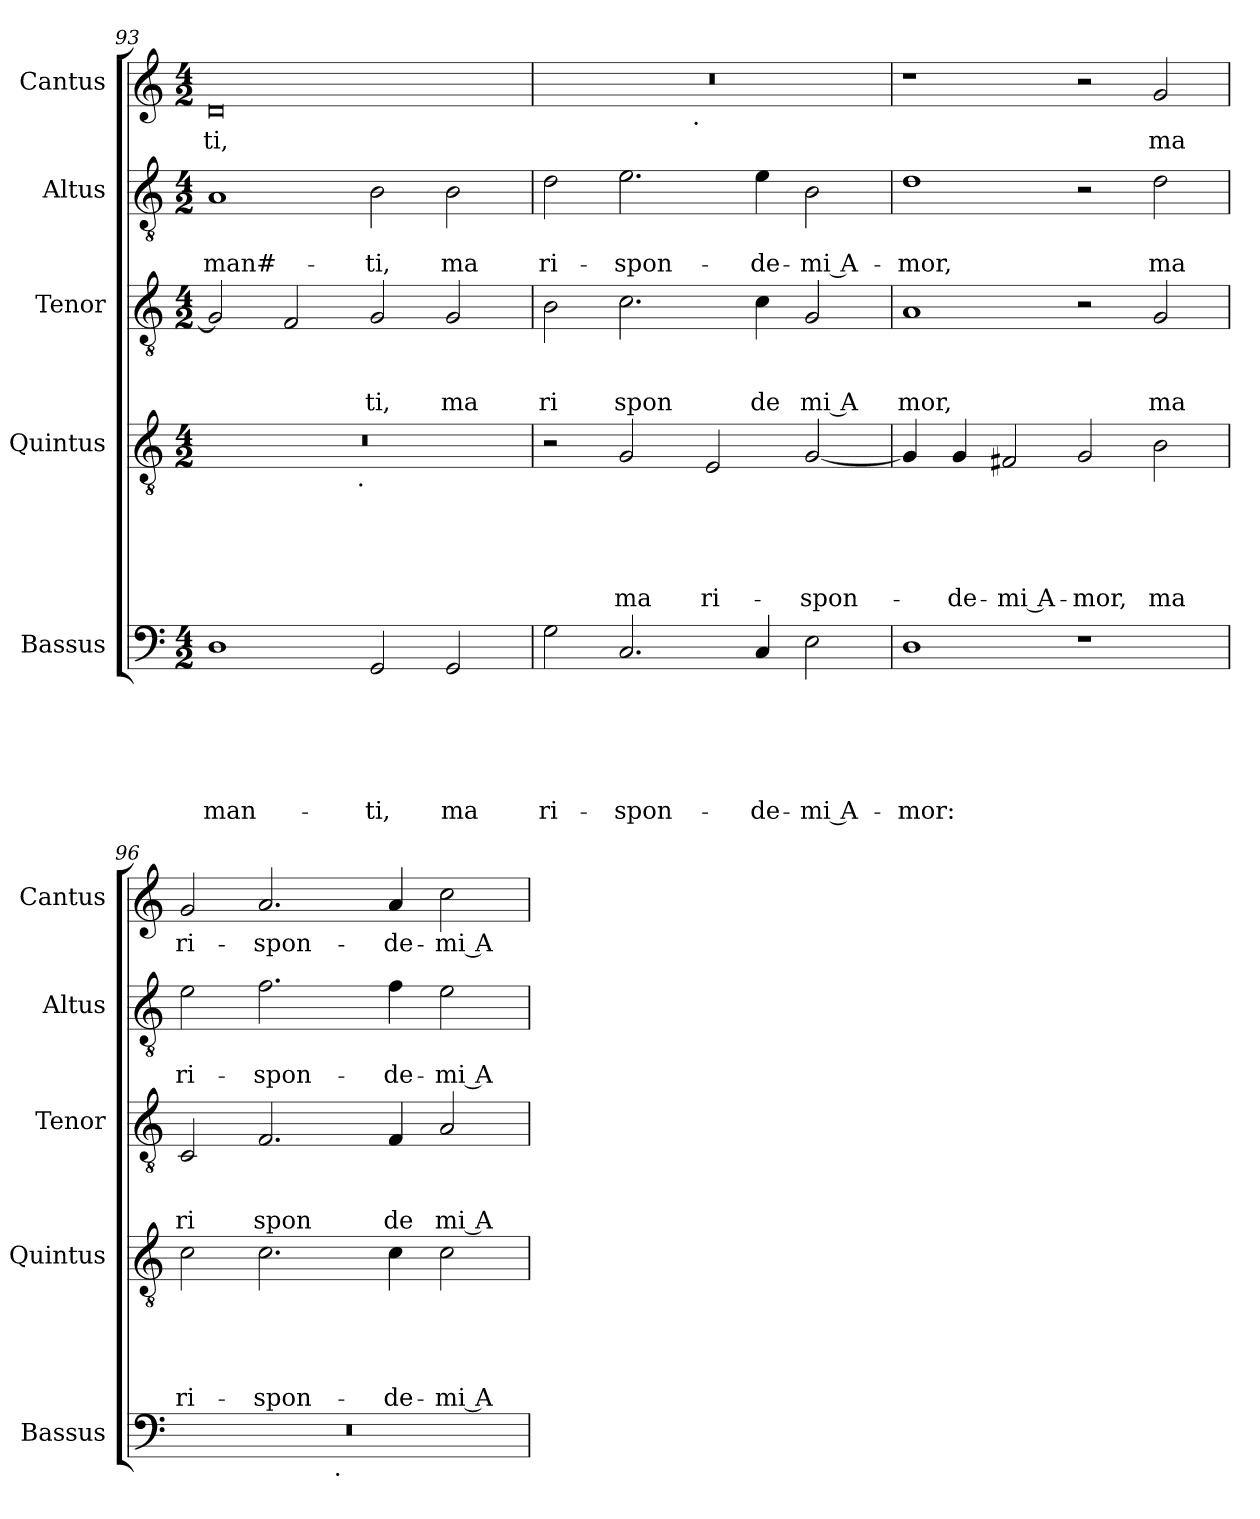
**kern	**text	**text	**text	**text	**text	**text	**kern	**text	**text	**text	**text	**text	**kern	**text	**text	**text	**kern	**text	**text	**kern	**text
*part5	*part5	*part5	*part5	*part5	*part5	*part5	*part4	*part4	*part4	*part4	*part4	*part4	*part3	*part3	*part3	*part3	*part2	*part2	*part2	*part1	*part1
*staff5	*staff5	*staff5	*staff5	*staff5	*staff5	*staff5	*staff4	*staff4	*staff4	*staff4	*staff4	*staff4	*staff3	*staff3	*staff3	*staff3	*staff2	*staff2	*staff2	*staff1	*staff1
*I"Bassus	*	*	*	*	*	*	*I"Quintus	*	*	*	*	*	*I"Tenor	*	*	*	*I"Altus	*	*	*I"Cantus	*
*I'Bassus	*	*	*	*	*	*	*I'Quintus	*	*	*	*	*	*I'Tenor	*	*	*	*I'Altus	*	*	*I'Cantus	*
*clefF4	*	*	*	*	*	*	*clefGv2	*	*	*	*	*	*clefGv2	*	*	*	*clefGv2	*	*	*clefG2	*
*k[]	*	*	*	*	*	*	*k[]	*	*	*	*	*	*k[]	*	*	*	*k[]	*	*	*k[]	*
*C:	*	*	*	*	*	*	*C:	*	*	*	*	*	*C:	*	*	*	*C:	*	*	*C:	*
*M4/2	*	*	*	*	*	*	*M4/2	*	*	*	*	*	*M4/2	*	*	*	*M4/2	*	*	*M4/2	*
=93	=93	=93	=93	=93	=93	=93	=93	=93	=93	=93	=93	=93	=93	=93	=93	=93	=93	=93	=93	=93	=93
!	!	!	!	!	!	!LO:LY:b	!	!	!	!	!	!	!	!	!	!	!	!	!LO:LY:b	!	!LO:LY:b
*	*	*	*	*	*	*	*^	*	*	*	*	*	*	*	*	*	*	*	*	*	*
1D	.	.	.	.	.	-man-	0r	2ryy	.	.	.	.	.	2G/]	.	.	.	1A	.	-man#-	0d	-ti,
.	.	.	.	.	.	.	.	4...ryy	.	.	.	.	.	2F/	.	.	.	.	.	.	.	.
!	!	!	!	!	!	!	!	!LO:TX:b:t=.	!	!	!	!	!	!	!	!	!	!	!	!	!	!
.	.	.	.	.	.	.	.	1ryy	.	.	.	.	.	.	.	.	.	.	.	.	.	.
!	!	!	!	!	!	!LO:LY:b	!	!	!	!	!	!	!	!	!	!	!LO:LY:b	!	!	!LO:LY:b	!	!
2GG/	.	.	.	.	.	-ti,	.	.	.	.	.	.	.	2G/	.	.	-ti,	2B\	.	-ti,	.	.
!	!	!	!	!	!	!LO:LY:b	!	!	!	!	!	!	!	!	!	!	!LO:LY:b	!	!	!LO:LY:b	!	!
2GG/	.	.	.	.	.	ma	.	.	.	.	.	.	.	2G/	.	.	ma	2B\	.	ma	.	.
.	.	.	.	.	.	.	.	32ryy	.	.	.	.	.	.	.	.	.	.	.	.	.	.
!!LO:LB:g=z
=94	=94	=94	=94	=94	=94	=94	=94	=94	=94	=94	=94	=94	=94	=94	=94	=94	=94	=94	=94	=94	=94	=94
!	!	!	!	!	!	!LO:LY:b	!	!	!	!	!	!	!	!	!	!	!LO:LY:b	!	!	!LO:LY:b	!	!
*	*	*	*	*	*	*	*v	*v	*	*	*	*	*	*	*	*	*	*	*	*	*^	*
2G\	.	.	.	.	.	ri-	2r	.	.	.	.	.	2B\	.	.	ri	2d\	.	ri-	0r	2ryy	.
!	!	!	!	!	!	!LO:LY:b	!	!	!	!	!	!LO:LY:b	!	!	!	!LO:LY:b	!	!	!LO:LY:b	!	!	!
2.C/	.	.	.	.	.	-spon-	2G/	.	.	.	.	ma	2.c\	.	.	spon	2.e\	.	-spon-	.	4...ryy	.
!	!	!	!	!	!	!	!	!	!	!	!	!	!	!	!	!	!	!	!	!	!LO:TX:b:t=.	!
.	.	.	.	.	.	.	.	.	.	.	.	.	.	.	.	.	.	.	.	.	1ryy	.
!	!	!	!	!	!	!	!	!	!	!	!	!LO:LY:b	!	!	!	!	!	!	!	!	!	!
.	.	.	.	.	.	.	2E/	.	.	.	.	ri-	.	.	.	.	.	.	.	.	.	.
!	!	!	!	!	!	!LO:LY:b	!	!	!	!	!	!	!	!	!	!LO:LY:b	!	!	!LO:LY:b	!	!	!
4C/	.	.	.	.	.	-de-	.	.	.	.	.	.	4c\	.	.	de	4e\	.	-de-	.	.	.
!	!	!	!	!	!	!LO:LY:b:rj	!	!	!	!	!	!LO:LY:b	!	!	!	!LO:LY:b:rj	!	!	!LO:LY:b:rj	!	!	!
2E\	.	.	.	.	.	-mi A-	[<2G/	.	.	.	.	-spon-	2G/	.	.	mi A	2B\	.	-mi A-	.	.	.
.	.	.	.	.	.	.	.	.	.	.	.	.	.	.	.	.	.	.	.	.	32ryy	.
=95	=95	=95	=95	=95	=95	=95	=95	=95	=95	=95	=95	=95	=95	=95	=95	=95	=95	=95	=95	=95	=95	=95
!	!	!	!	!	!	!LO:LY:b	!	!	!	!	!	!	!	!	!	!LO:LY:b	!	!	!LO:LY:b	!	!	!
*	*	*	*	*	*	*	*	*	*	*	*	*	*	*	*	*	*	*	*	*v	*v	*
1D	.	.	.	.	.	-mor:	4G/]	.	.	.	.	.	1A	.	.	mor,	1d	.	-mor,	1r	.
!	!	!	!	!	!	!	!	!	!	!	!	!LO:LY:b	!	!	!	!	!	!	!	!	!
.	.	.	.	.	.	.	4G/	.	.	.	.	-de-	.	.	.	.	.	.	.	.	.
!	!	!	!	!	!	!	!	!	!	!	!	!LO:LY:b:rj	!	!	!	!	!	!	!	!	!
.	.	.	.	.	.	.	2F#X/	.	.	.	.	-mi A-	.	.	.	.	.	.	.	.	.
!	!	!	!	!	!	!	!	!	!	!	!	!LO:LY:b	!	!	!	!	!	!	!	!	!
1r	.	.	.	.	.	.	2G/	.	.	.	.	-mor,	2r	.	.	.	2r	.	.	2r	.
!	!	!	!	!	!	!	!	!	!	!	!	!LO:LY:b	!	!	!	!LO:LY:b	!	!	!LO:LY:b	!	!LO:LY:b
.	.	.	.	.	.	.	2B\	.	.	.	.	ma	2G/	.	.	ma	2d\	.	ma	2g/	ma
=96	=96	=96	=96	=96	=96	=96	=96	=96	=96	=96	=96	=96	=96	=96	=96	=96	=96	=96	=96	=96	=96
!	!	!	!	!	!	!	!	!	!	!	!	!LO:LY:b	!	!	!	!LO:LY:b	!	!	!LO:LY:b	!	!LO:LY:b
*^	*	*	*	*	*	*	*	*	*	*	*	*	*	*	*	*	*	*	*	*	*
0r	2ryy	.	.	.	.	.	.	2c\	.	.	.	.	ri-	2C/	.	.	ri	2e\	.	ri-	2g/	ri-
!	!	!	!	!	!	!	!	!	!	!	!	!	!LO:LY:b	!	!	!	!LO:LY:b	!	!	!LO:LY:b	!	!LO:LY:b
.	4...ryy	.	.	.	.	.	.	2.c\	.	.	.	.	-spon-	2.F/	.	.	spon	2.f\	.	-spon-	2.a/	-spon-
!	!LO:TX:b:t=.	!	!	!	!	!	!	!	!	!	!	!	!	!	!	!	!	!	!	!	!	!
.	1ryy	.	.	.	.	.	.	.	.	.	.	.	.	.	.	.	.	.	.	.	.	.
!	!	!	!	!	!	!	!	!	!	!	!	!	!LO:LY:b	!	!	!	!LO:LY:b	!	!	!LO:LY:b	!	!LO:LY:b
.	.	.	.	.	.	.	.	4c\	.	.	.	.	-de-	4F/	.	.	de	4f\	.	-de-	4a/	-de-
!	!	!	!	!	!	!	!	!	!	!	!	!	!LO:LY:b:rj	!	!	!	!LO:LY:b:rj	!	!	!LO:LY:b:rj	!	!LO:LY:b:rj
.	.	.	.	.	.	.	.	2c\	.	.	.	.	-mi A-	2A/	.	.	mi A	2e\	.	-mi A-	2cc\	-mi A-
.	32ryy	.	.	.	.	.	.	.	.	.	.	.	.	.	.	.	.	.	.	.	.	.
*v	*v	*	*	*	*	*	*	*	*	*	*	*	*	*	*	*	*	*	*	*	*	*
=	=	=	=	=	=	=	=	=	=	=	=	=	=	=	=	=	=	=	=	=	=
*-	*-	*-	*-	*-	*-	*-	*-	*-	*-	*-	*-	*-	*-	*-	*-	*-	*-	*-	*-	*-	*-
